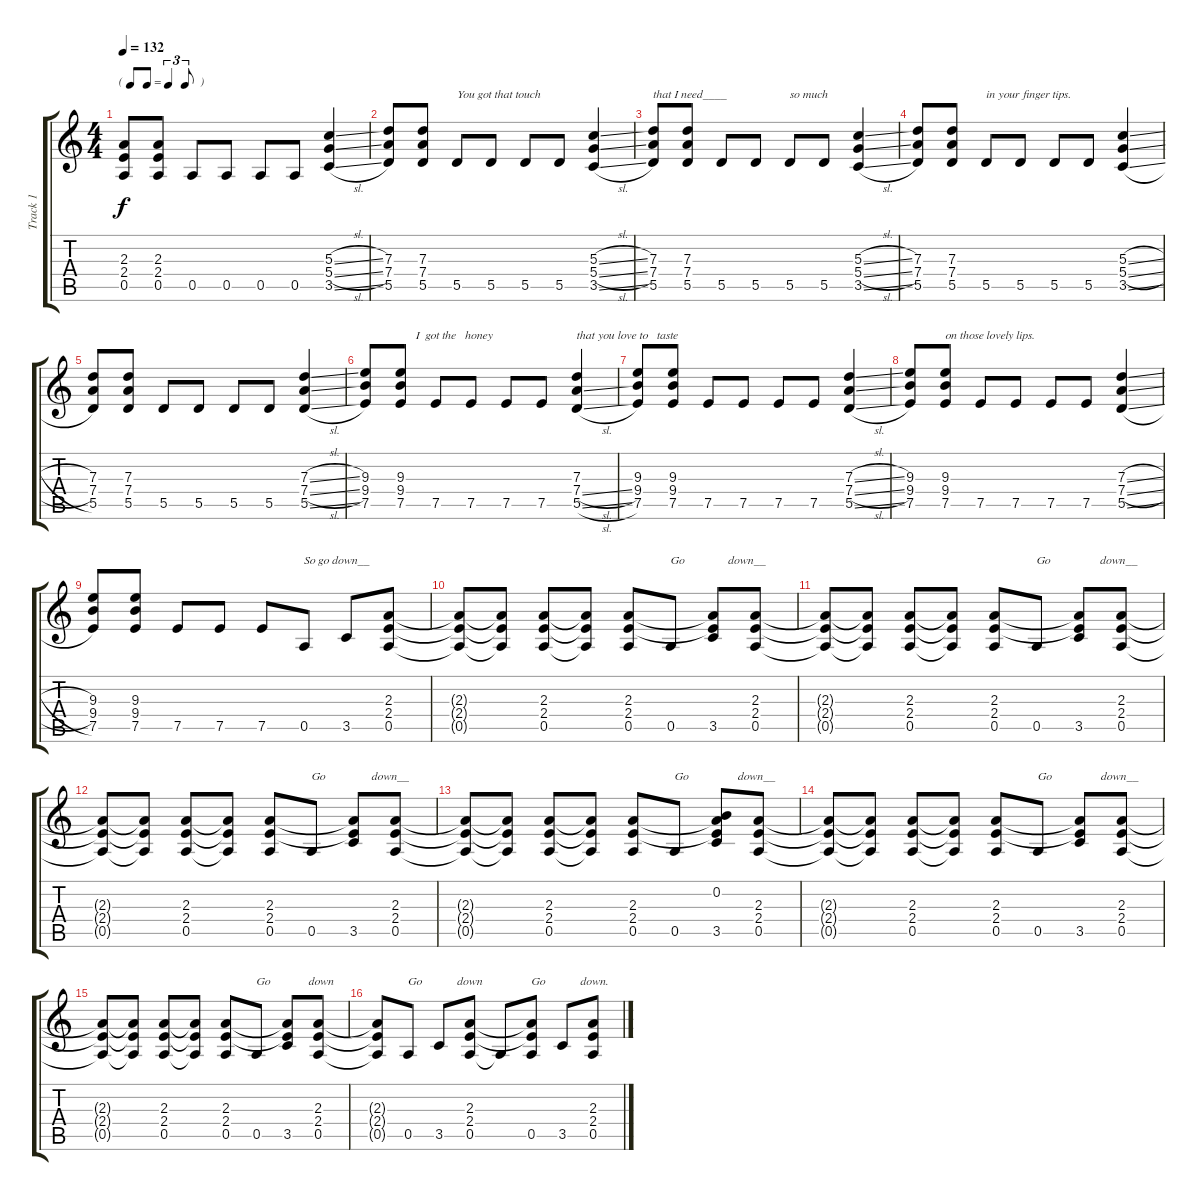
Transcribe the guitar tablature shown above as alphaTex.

\track ("Track 1" "Track 1") {instrument distortionguitar}
\staff {score tabs}
\tuning (E4 B3 G3 D3 A2 E2) {hide}
\ts (4 4)
\tf triplet8th
\tempo 132
\clef g2
\ks c
(2.3 2.4 0.5).8{dy f} (2.3 2.4 0.5).8 0.5.8 0.5.8 0.5.8 0.5.8 (5.3{sl} 5.4{sl} 3.5{sl}).4 |
(7.3 7.4 5.5).8 (7.3 7.4 5.5).8 5.5.8{txt "You got that touch"} 5.5.8 5.5.8 5.5.8 (5.3{sl} 5.4{sl} 3.5{sl}).4 |
(7.3 7.4 5.5).8{txt "that I need____"} (7.3 7.4 5.5).8 5.5.8 5.5.8 5.5.8{txt "so much"} 5.5.8 (5.3{sl} 5.4{sl} 3.5{sl}).4 |
(7.3 7.4 5.5).8 (7.3 7.4 5.5).8 5.5.8{txt "in your finger tips."} 5.5.8 5.5.8 5.5.8 (5.3{sl} 5.4{sl} 3.5{sl}).4 |
(7.3 7.4 5.5).8 (7.3 7.4 5.5).8 5.5.8 5.5.8 5.5.8 5.5.8 (7.3{sl} 7.4{sl} 5.5{sl}).4 |
(9.3 9.4 7.5).8 (9.3 9.4 7.5).8{txt "     I  got the   honey"} 7.5.8 7.5.8 7.5.8 7.5.8 (7.3 7.4{sl} 5.5{sl}).4{txt "that you love to   taste"} |
(9.3 9.4 7.5).8 (9.3 9.4 7.5).8 7.5.8 7.5.8 7.5.8 7.5.8 (7.3{sl} 7.4{sl} 5.5{sl}).4 |
(9.3 9.4 7.5).8 (9.3 9.4 7.5).8{txt "on those lovely lips."} 7.5.8 7.5.8 7.5.8 7.5.8 (7.3{sl} 7.4{sl} 5.5{sl}).4 |
(9.3 9.4 7.5).8 (9.3 9.4 7.5).8 7.5.8 7.5.8 7.5.8 0.5.8{txt "So go down__"} 3.5.8 (2.3 2.4 0.5).8 |
(2.3{t} 2.4{t} 0.5{t}).8 (2.3{t} 2.4{t} 0.5{t}).8 (2.3 2.4 0.5).8 (2.3{t} 2.4{t} 0.5{t}).8 (2.3 2.4 0.5).8 0.5.8{txt "Go"} (2.3{t} 2.4{t} 3.5).8{txt "     down__"} (2.3 2.4 0.5).8 |
(2.3{t} 2.4{t} 0.5{t}).8 (2.3{t} 2.4{t} 0.5{t}).8 (2.3 2.4 0.5).8 (2.3{t} 2.4{t} 0.5{t}).8 (2.3 2.4 0.5).8 0.5.8{txt "Go"} (2.3{t} 2.4{t} 3.5).8{txt "       down__"} (2.3 2.4 0.5).8 |
(2.3{t} 2.4{t} 0.5{t}).8 (2.3{t} 2.4{t} 0.5{t}).8 (2.3 2.4 0.5).8 (2.3{t} 2.4{t} 0.5{t}).8 (2.3 2.4 0.5).8 0.5.8{txt "Go"} (2.3{t} 2.4{t} 3.5).8{txt "      down__"} (2.3 2.4 0.5).8 |
(2.3{t} 2.4{t} 0.5{t}).8 (2.3{t} 2.4{t} 0.5{t}).8 (2.3 2.4 0.5).8 (2.3{t} 2.4{t} 0.5{t}).8 (2.3 2.4 0.5).8 0.5.8{txt "Go"} (0.2 2.3{t} 2.4{t} 3.5).8{txt "       down__"} (2.3 2.4 0.5).8 |
(2.3{t} 2.4{t} 0.5{t}).8 (2.3{t} 2.4{t} 0.5{t}).8 (2.3 2.4 0.5).8 (2.3{t} 2.4{t} 0.5{t}).8 (2.3 2.4 0.5).8 0.5.8{txt "Go"} (2.3{t} 2.4{t} 3.5).8{txt "       down__"} (2.3 2.4 0.5).8 |
(2.3{t} 2.4{t} 0.5{t}).8 (2.3{t} 2.4{t} 0.5{t}).8 (2.3 2.4 0.5).8 (2.3{t} 2.4{t} 0.5{t}).8 (2.3 2.4 0.5).8 0.5.8{txt "Go"} (2.3{t} 2.4{t} 3.5).8{txt "       down"} (2.3 2.4 0.5).8 |
(2.3{t} 2.4{t} 0.5{t}).8 0.5.8{txt "Go"} 3.5.8{txt "      down"} (2.3 2.4 0.5).8 0.5{t}.8 (2.3{t} 2.4{t} 0.5).8{txt "Go"} 3.5.8{txt "      down."} (2.3 2.4 0.5).8
